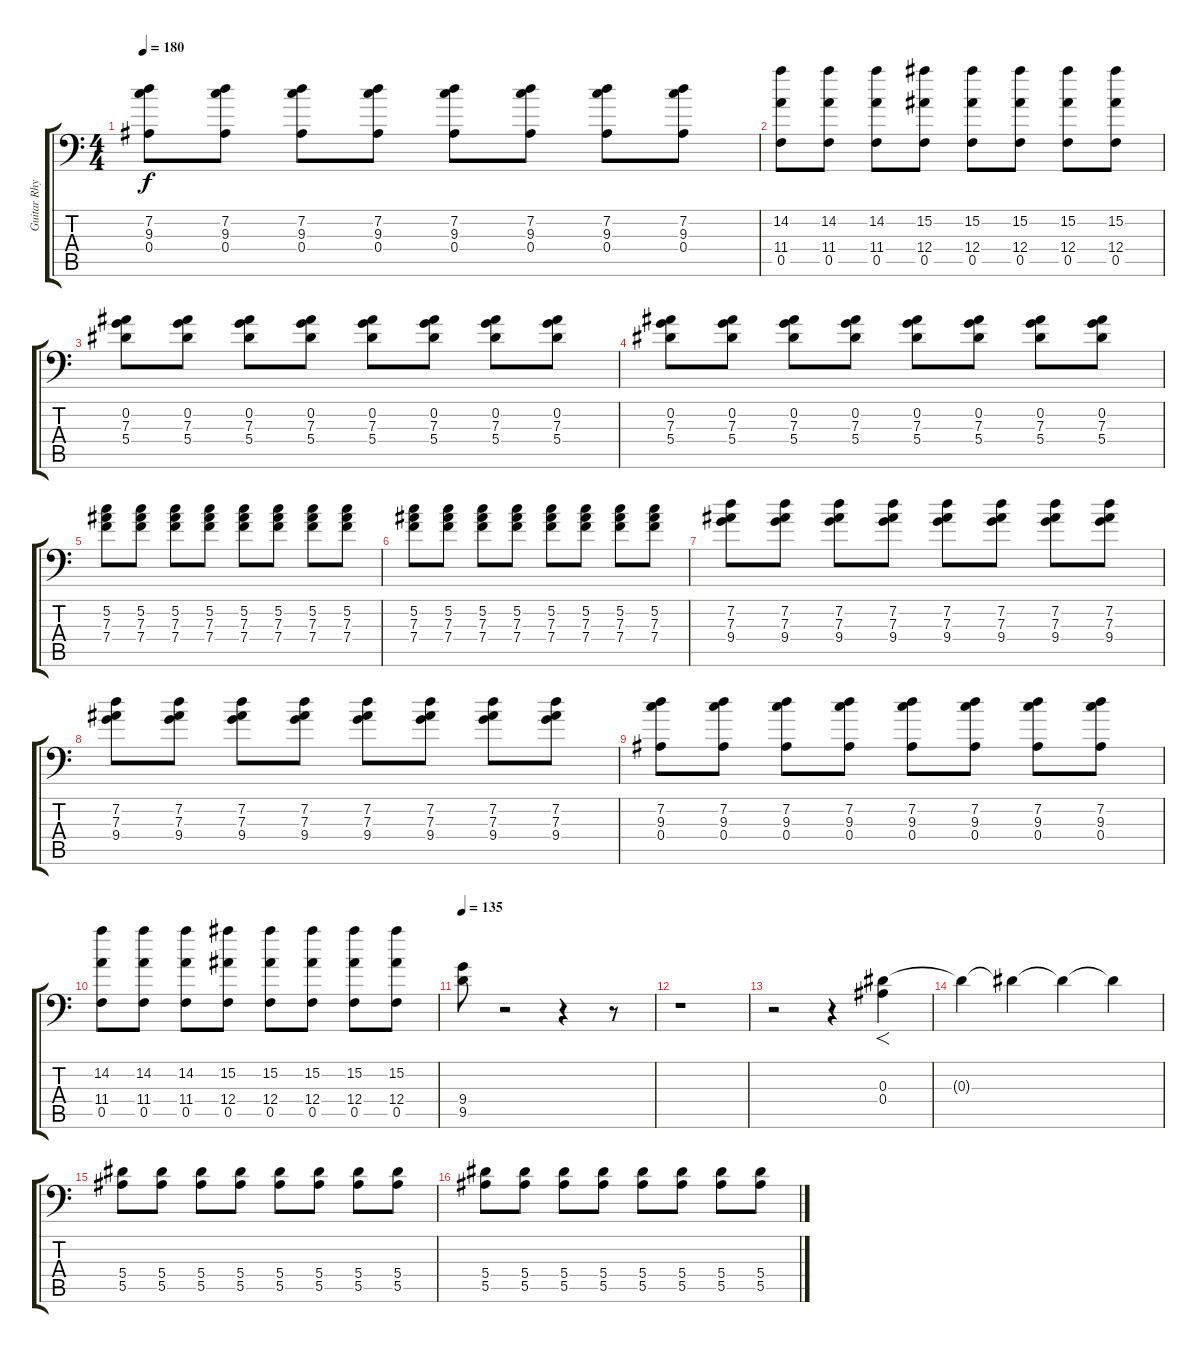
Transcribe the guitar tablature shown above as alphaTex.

\track ("Guitar Rhytm" "Guitar Rhy") {instrument distortionguitar}
\staff {score tabs}
\tuning (C4 G3 Eb3 Bb2 F2 Bb1) {hide}
\ts (4 4)
\tempo 180
\clef f4
\ks c
(7.2 9.3 0.4).8{dy f} (7.2 9.3 0.4).8 (7.2 9.3 0.4).8 (7.2 9.3 0.4).8 (7.2 9.3 0.4).8 (7.2 9.3 0.4).8 (7.2 9.3 0.4).8 (7.2 9.3 0.4).8 |
(14.2 11.4 0.5).8 (14.2 11.4 0.5).8 (14.2 11.4 0.5).8 (15.2 12.4 0.5).8 (15.2 12.4 0.5).8 (15.2 12.4 0.5).8 (15.2 12.4 0.5).8 (15.2 12.4 0.5).8 |
(0.2 7.3 5.4).8 (0.2 7.3 5.4).8 (0.2 7.3 5.4).8 (0.2 7.3 5.4).8 (0.2 7.3 5.4).8 (0.2 7.3 5.4).8 (0.2 7.3 5.4).8 (0.2 7.3 5.4).8 |
(0.2 7.3 5.4).8 (0.2 7.3 5.4).8 (0.2 7.3 5.4).8 (0.2 7.3 5.4).8 (0.2 7.3 5.4).8 (0.2 7.3 5.4).8 (0.2 7.3 5.4).8 (0.2 7.3 5.4).8 |
(5.2 7.3 7.4).8 (5.2 7.3 7.4).8 (5.2 7.3 7.4).8 (5.2 7.3 7.4).8 (5.2 7.3 7.4).8 (5.2 7.3 7.4).8 (5.2 7.3 7.4).8 (5.2 7.3 7.4).8 |
(5.2 7.3 7.4).8 (5.2 7.3 7.4).8 (5.2 7.3 7.4).8 (5.2 7.3 7.4).8 (5.2 7.3 7.4).8 (5.2 7.3 7.4).8 (5.2 7.3 7.4).8 (5.2 7.3 7.4).8 |
(7.2 7.3 9.4).8 (7.2 7.3 9.4).8 (7.2 7.3 9.4).8 (7.2 7.3 9.4).8 (7.2 7.3 9.4).8 (7.2 7.3 9.4).8 (7.2 7.3 9.4).8 (7.2 7.3 9.4).8 |
(7.2 7.3 9.4).8 (7.2 7.3 9.4).8 (7.2 7.3 9.4).8 (7.2 7.3 9.4).8 (7.2 7.3 9.4).8 (7.2 7.3 9.4).8 (7.2 7.3 9.4).8 (7.2 7.3 9.4).8 |
(7.2 9.3 0.4).8 (7.2 9.3 0.4).8 (7.2 9.3 0.4).8 (7.2 9.3 0.4).8 (7.2 9.3 0.4).8 (7.2 9.3 0.4).8 (7.2 9.3 0.4).8 (7.2 9.3 0.4).8 |
(14.2 11.4 0.5).8 (14.2 11.4 0.5).8 (14.2 11.4 0.5).8 (15.2 12.4 0.5).8 (15.2 12.4 0.5).8 (15.2 12.4 0.5).8 (15.2 12.4 0.5).8 (15.2 12.4 0.5).8 |
\tempo 135
(9.4 9.5).8 r.2 r.4 r.8 |
r.1 |
r.2 r.4 (0.3 0.4).4{f} |
0.3{t}.4 0.3{t}.4 0.3{t}.4 0.3{t}.4 |
(5.4 5.5).8 (5.4 5.5).8 (5.4 5.5).8 (5.4 5.5).8 (5.4 5.5).8 (5.4 5.5).8 (5.4 5.5).8 (5.4 5.5).8 |
(5.4 5.5).8 (5.4 5.5).8 (5.4 5.5).8 (5.4 5.5).8 (5.4 5.5).8 (5.4 5.5).8 (5.4 5.5).8 (5.4 5.5).8
